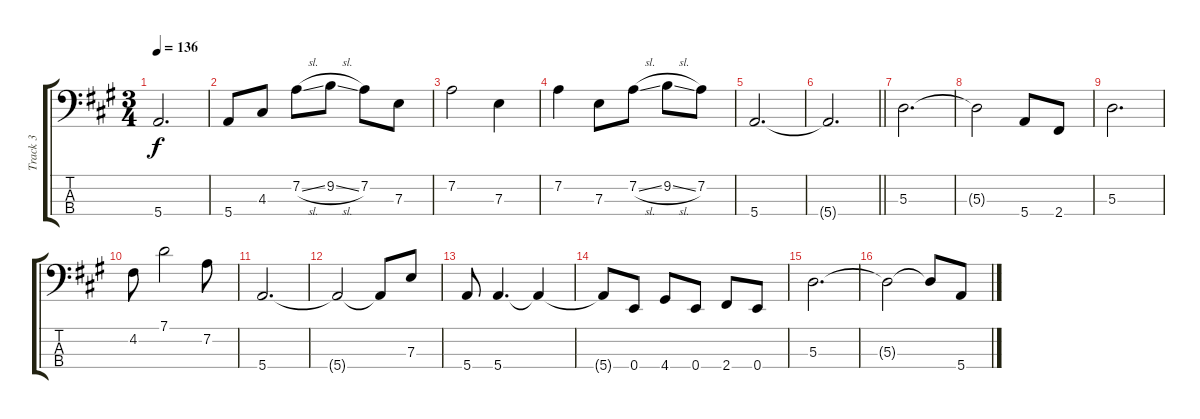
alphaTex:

\track ("Track 3" "Track 3") {instrument electricbassfinger}
\staff {score tabs}
\tuning (G2 D2 A1 E1) {hide}
\ts (3 4)
\tempo 136
\clef f4
\ks a
5.4.2{d dy f} |
5.4.8 4.3.8 7.2{sl}.8 9.2{sl}.8 7.2.8 7.3.8 |
7.2.2 7.3.4 |
7.2.4 7.3.8 7.2{sl}.8 9.2{sl}.8 7.2.8 |
5.4.2{d} |
\barLineRight lightlight
5.4{t}.2{d} |
5.3.2{d} |
5.3{t}.2 5.4.8 2.4.8 |
5.3.2{d} |
4.2.8 7.1.2 7.2.8 |
5.4.2{d} |
5.4{t}.2 5.4{t}.8 7.3.8 |
5.4.8 5.4.4{d} 5.4{t}.4 |
5.4{t}.8 0.4.8 4.4.8 0.4.8 2.4.8 0.4.8 |
5.3.2{d} |
5.3{t}.2 5.3{t}.8 5.4.8
